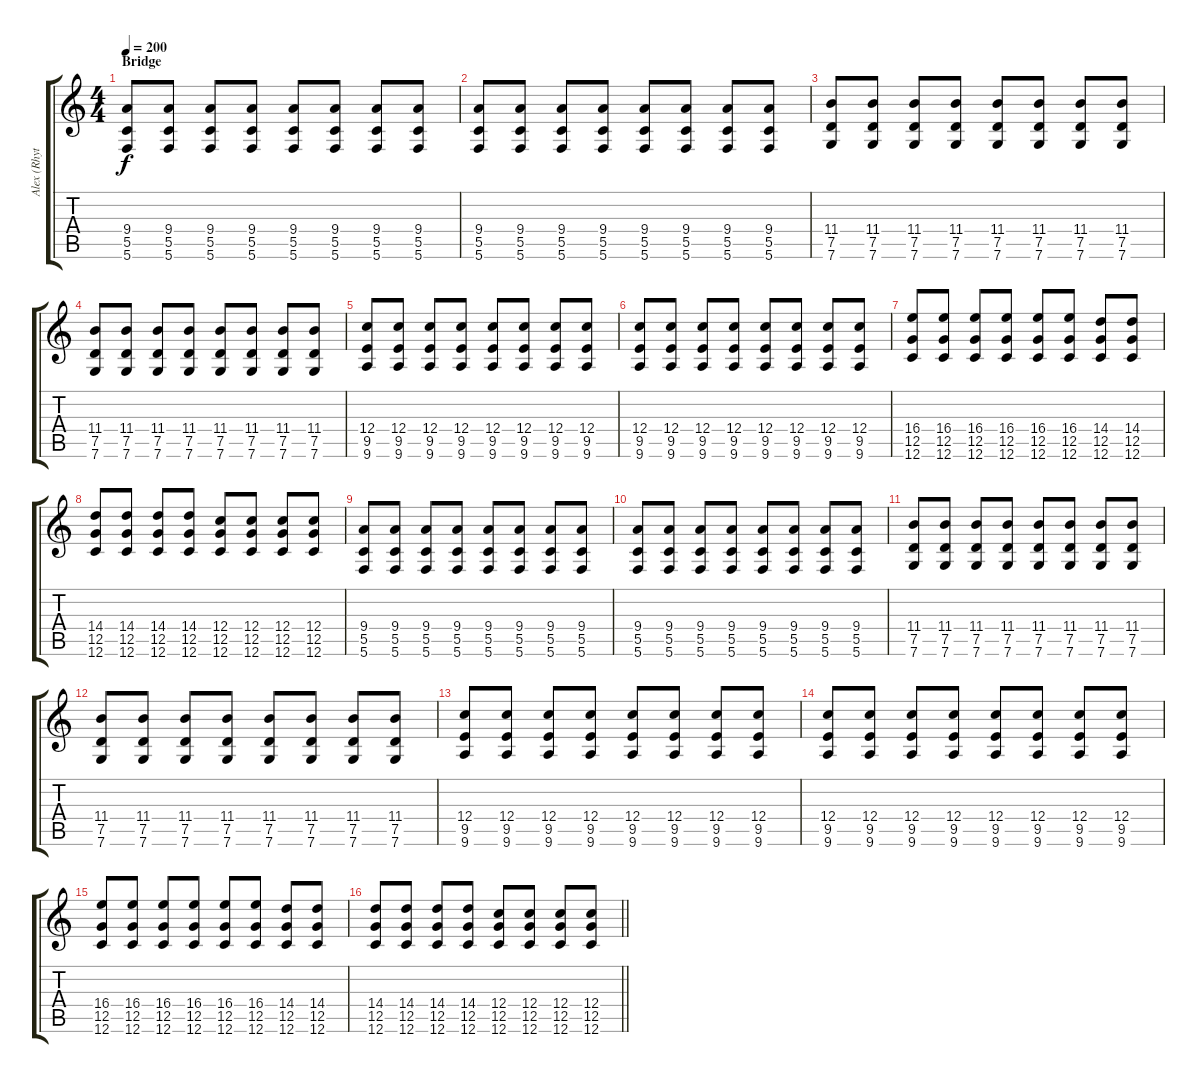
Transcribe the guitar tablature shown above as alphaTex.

\track ("Alex (Rhytm)" "Alex (Rhyt") {instrument overdrivenguitar}
\staff {score tabs}
\tuning (D4 A3 F3 C3 G2 C2) {hide}
\ts (4 4)
\section ("" "Bridge")
\tempo 200
\clef g2
\ks c
(9.4 5.5 5.6).8{dy f} (9.4 5.5 5.6).8 (9.4 5.5 5.6).8 (9.4 5.5 5.6).8 (9.4 5.5 5.6).8 (9.4 5.5 5.6).8 (9.4 5.5 5.6).8 (9.4 5.5 5.6).8 |
(9.4 5.5 5.6).8 (9.4 5.5 5.6).8 (9.4 5.5 5.6).8 (9.4 5.5 5.6).8 (9.4 5.5 5.6).8 (9.4 5.5 5.6).8 (9.4 5.5 5.6).8 (9.4 5.5 5.6).8 |
(11.4 7.5 7.6).8 (11.4 7.5 7.6).8 (11.4 7.5 7.6).8 (11.4 7.5 7.6).8 (11.4 7.5 7.6).8 (11.4 7.5 7.6).8 (11.4 7.5 7.6).8 (11.4 7.5 7.6).8 |
(11.4 7.5 7.6).8 (11.4 7.5 7.6).8 (11.4 7.5 7.6).8 (11.4 7.5 7.6).8 (11.4 7.5 7.6).8 (11.4 7.5 7.6).8 (11.4 7.5 7.6).8 (11.4 7.5 7.6).8 |
(12.4 9.5 9.6).8 (12.4 9.5 9.6).8 (12.4 9.5 9.6).8 (12.4 9.5 9.6).8 (12.4 9.5 9.6).8 (12.4 9.5 9.6).8 (12.4 9.5 9.6).8 (12.4 9.5 9.6).8 |
(12.4 9.5 9.6).8 (12.4 9.5 9.6).8 (12.4 9.5 9.6).8 (12.4 9.5 9.6).8 (12.4 9.5 9.6).8 (12.4 9.5 9.6).8 (12.4 9.5 9.6).8 (12.4 9.5 9.6).8 |
(16.4 12.5 12.6).8 (16.4 12.5 12.6).8 (16.4 12.5 12.6).8 (16.4 12.5 12.6).8 (16.4 12.5 12.6).8 (16.4 12.5 12.6).8 (14.4 12.5 12.6).8 (14.4 12.5 12.6).8 |
(14.4 12.5 12.6).8 (14.4 12.5 12.6).8 (14.4 12.5 12.6).8 (14.4 12.5 12.6).8 (12.4 12.5 12.6).8 (12.4 12.5 12.6).8 (12.4 12.5 12.6).8 (12.4 12.5 12.6).8 |
(9.4 5.5 5.6).8 (9.4 5.5 5.6).8 (9.4 5.5 5.6).8 (9.4 5.5 5.6).8 (9.4 5.5 5.6).8 (9.4 5.5 5.6).8 (9.4 5.5 5.6).8 (9.4 5.5 5.6).8 |
(9.4 5.5 5.6).8 (9.4 5.5 5.6).8 (9.4 5.5 5.6).8 (9.4 5.5 5.6).8 (9.4 5.5 5.6).8 (9.4 5.5 5.6).8 (9.4 5.5 5.6).8 (9.4 5.5 5.6).8 |
(11.4 7.5 7.6).8 (11.4 7.5 7.6).8 (11.4 7.5 7.6).8 (11.4 7.5 7.6).8 (11.4 7.5 7.6).8 (11.4 7.5 7.6).8 (11.4 7.5 7.6).8 (11.4 7.5 7.6).8 |
(11.4 7.5 7.6).8 (11.4 7.5 7.6).8 (11.4 7.5 7.6).8 (11.4 7.5 7.6).8 (11.4 7.5 7.6).8 (11.4 7.5 7.6).8 (11.4 7.5 7.6).8 (11.4 7.5 7.6).8 |
(12.4 9.5 9.6).8 (12.4 9.5 9.6).8 (12.4 9.5 9.6).8 (12.4 9.5 9.6).8 (12.4 9.5 9.6).8 (12.4 9.5 9.6).8 (12.4 9.5 9.6).8 (12.4 9.5 9.6).8 |
(12.4 9.5 9.6).8 (12.4 9.5 9.6).8 (12.4 9.5 9.6).8 (12.4 9.5 9.6).8 (12.4 9.5 9.6).8 (12.4 9.5 9.6).8 (12.4 9.5 9.6).8 (12.4 9.5 9.6).8 |
(16.4 12.5 12.6).8 (16.4 12.5 12.6).8 (16.4 12.5 12.6).8 (16.4 12.5 12.6).8 (16.4 12.5 12.6).8 (16.4 12.5 12.6).8 (14.4 12.5 12.6).8 (14.4 12.5 12.6).8 |
\barLineRight lightlight
(14.4 12.5 12.6).8 (14.4 12.5 12.6).8 (14.4 12.5 12.6).8 (14.4 12.5 12.6).8 (12.4 12.5 12.6).8 (12.4 12.5 12.6).8 (12.4 12.5 12.6).8 (12.4 12.5 12.6).8
